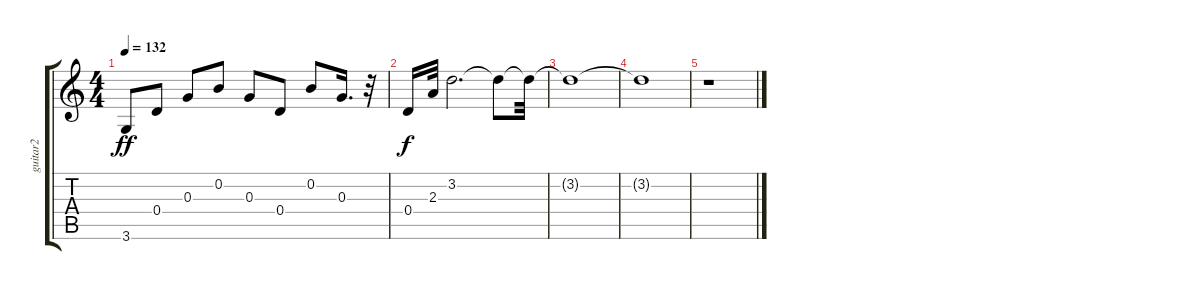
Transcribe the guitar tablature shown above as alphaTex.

\track ("guitar2" "guitar2") {instrument electricguitarclean}
\staff {score tabs}
\tuning (E4 B3 G3 D3 A2 E2) {hide}
\ts (4 4)
\tempo 132
\clef g2
\ks c
3.6.8{dy ff} 0.4.8 0.3.8 0.2.8 0.3.8 0.4.8 0.2.8 0.3.16{d} r.32 |
0.4.16{dy f} 2.3.32 3.2.2{d} 3.2{t}.8 3.2{t}.32 |
3.2{t}.1 |
3.2{t}.1 |
r.1
